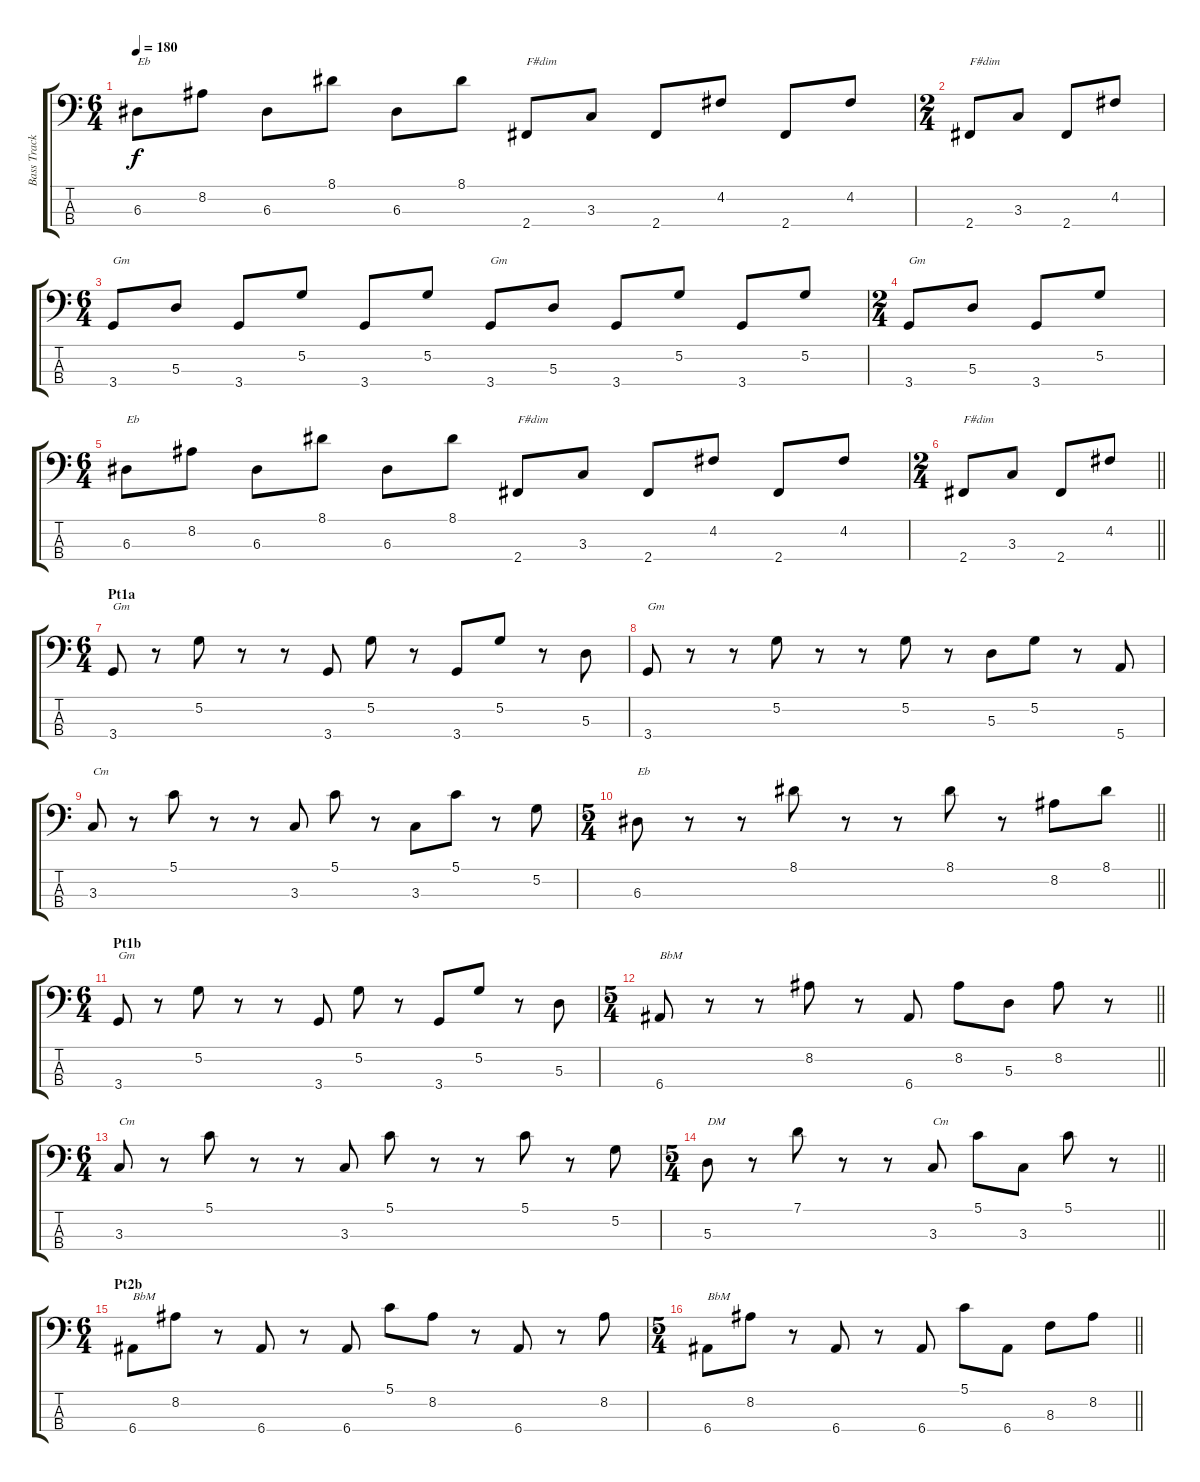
\track ("Bass Track" "Bass Track") {instrument electricbasspick}
\staff {score tabs}
\tuning (G2 D2 A1 E1) {hide}
\ts (6 4)
\tempo 180
\clef f4
\ks c
6.3.8{txt "Eb" dy f} 8.2.8 6.3.8 8.1.8 6.3.8 8.1.8 2.4.8{txt "F#dim"} 3.3.8 2.4.8 4.2.8 2.4.8 4.2.8 |
\ts (2 4)
2.4.8{txt "F#dim"} 3.3.8 2.4.8 4.2.8 |
\ts (6 4)
3.4.8{txt "Gm"} 5.3.8 3.4.8 5.2.8 3.4.8 5.2.8 3.4.8{txt "Gm"} 5.3.8 3.4.8 5.2.8 3.4.8 5.2.8 |
\ts (2 4)
3.4.8{txt "Gm"} 5.3.8 3.4.8 5.2.8 |
\ts (6 4)
6.3.8{txt "Eb"} 8.2.8 6.3.8 8.1.8 6.3.8 8.1.8 2.4.8{txt "F#dim"} 3.3.8 2.4.8 4.2.8 2.4.8 4.2.8 |
\ts (2 4)
\barLineRight lightlight
2.4.8{txt "F#dim"} 3.3.8 2.4.8 4.2.8 |
\ts (6 4)
\section ("" "Pt1a")
3.4.8{txt "Gm"} r.8 5.2.8 r.8 r.8 3.4.8 5.2.8 r.8 3.4.8 5.2.8 r.8 5.3.8 |
3.4.8{txt "Gm"} r.8 r.8 5.2.8 r.8 r.8 5.2.8 r.8 5.3.8 5.2.8 r.8 5.4.8 |
3.3.8{txt "Cm"} r.8 5.1.8 r.8 r.8 3.3.8 5.1.8 r.8 3.3.8 5.1.8 r.8 5.2.8 |
\ts (5 4)
\barLineRight lightlight
6.3.8{txt "Eb"} r.8 r.8 8.1.8 r.8 r.8 8.1.8 r.8 8.2.8 8.1.8 |
\ts (6 4)
\section ("" "Pt1b")
3.4.8{txt "Gm"} r.8 5.2.8 r.8 r.8 3.4.8 5.2.8 r.8 3.4.8 5.2.8 r.8 5.3.8 |
\ts (5 4)
\barLineRight lightlight
6.4.8{txt "BbM"} r.8 r.8 8.2.8 r.8 6.4.8 8.2.8 5.3.8 8.2.8 r.8 |
\ts (6 4)
3.3.8{txt "Cm"} r.8 5.1.8 r.8 r.8 3.3.8 5.1.8 r.8 r.8 5.1.8 r.8 5.2.8 |
\ts (5 4)
\barLineRight lightlight
5.3.8{txt "DM"} r.8 7.1.8 r.8 r.8 3.3.8{txt "Cm"} 5.1.8 3.3.8 5.1.8 r.8 |
\ts (6 4)
\section ("" "Pt2b")
6.4.8{txt "BbM"} 8.2.8 r.8 6.4.8 r.8 6.4.8 5.1.8 8.2.8 r.8 6.4.8 r.8 8.2.8 |
\ts (5 4)
\barLineRight lightlight
6.4.8{txt "BbM"} 8.2.8 r.8 6.4.8 r.8 6.4.8 5.1.8 6.4.8 8.3.8 8.2.8
